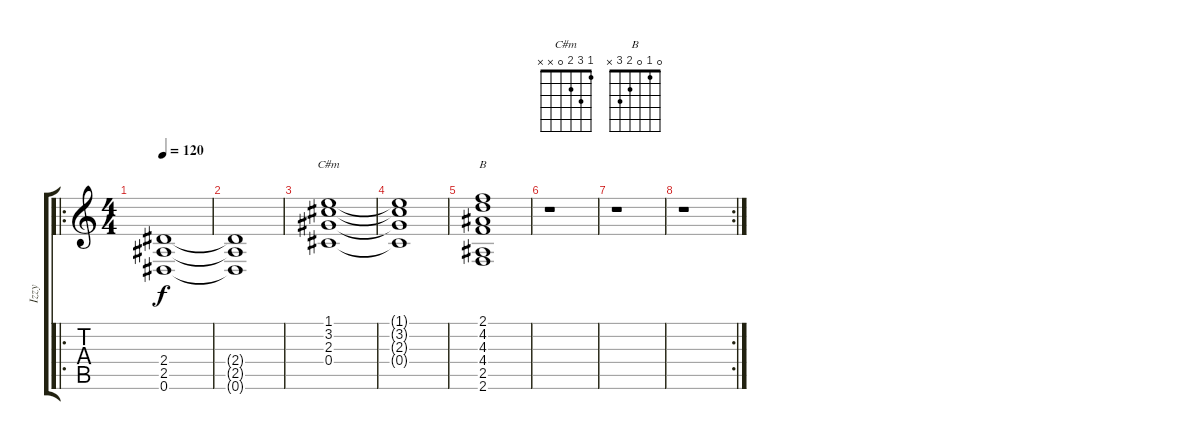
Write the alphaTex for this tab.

\track ("Izzy" "Izzy") {instrument acousticguitarsteel}
\staff {score tabs}
\tuning (Eb4 Bb3 Gb3 Db3 Ab2 Eb2) {hide}
\chord ("C#m" 1 3 2 0 x x)
\chord ("B" 0 1 0 2 3 x)
\ro
\ts (4 4)
\tempo 120
\clef g2
\ks c
(2.4 2.5 0.6).1{dy f} |
(2.4{t} 2.5{t} 0.6{t}).1 |
(1.1 3.2 2.3 0.4).1{ch "C#m"} |
(1.1{t} 3.2{t} 2.3{t} 0.4{t}).1 |
(2.1 4.2 4.3 4.4 2.5 2.6).1{ch "B"} |
r.1 |
r.1 |
\rc 2
r.1
